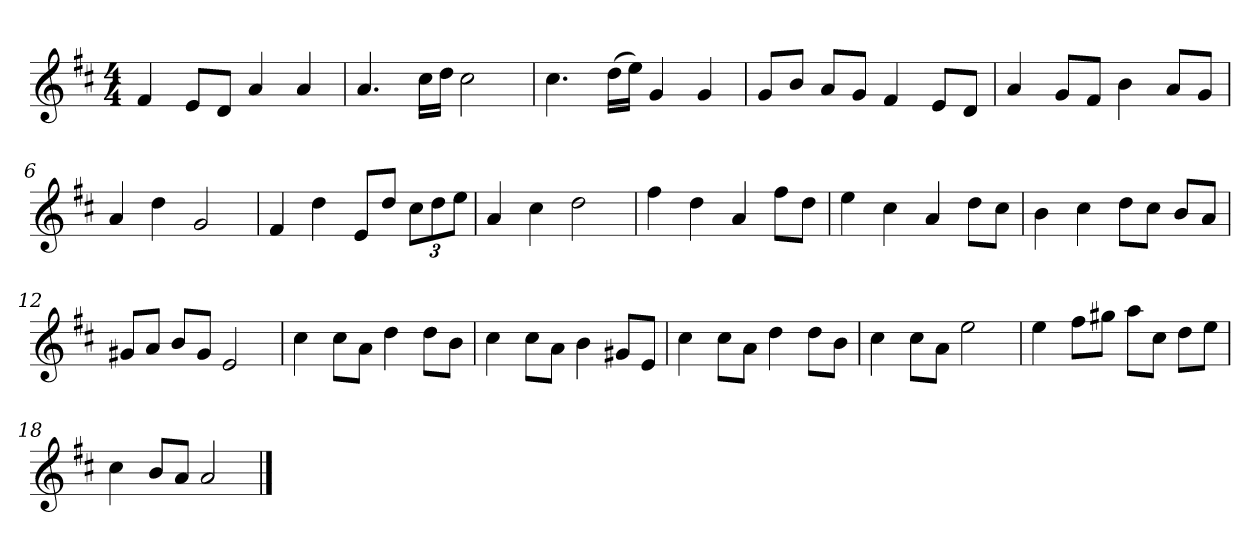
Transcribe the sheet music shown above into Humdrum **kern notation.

**kern
*part1
*staff1
*k[f#c#]
*M4/4
*MM120
=1
4f#
8eL
8dJ
4a
4a
=2
4.a
16cc#LL
16ddJJ
2cc#
=3
4.cc#
(16ddLL
16eeJJ)
4g
4g
=4
8gL
8bJ
8aL
8gJ
4f#
8eL
8dJ
=5
4a
8gL
8f#J
4b
8aL
8gJ
=6
4a
4dd
2g
=7
4f#
4dd
8eL
8ddJ
12cc#L
12dd
12eeJ
=8
4a
4cc#
2dd
=9
4ff#
4dd
4a
8ff#L
8ddJ
=10
4ee
4cc#
4a
8ddL
8cc#J
=11
4b
4cc#
8ddL
8cc#J
8bL
8aJ
=12
8g#XL
8aJ
8bL
8g#J
2e
=13
4cc#
8cc#L
8aJ
4dd
8ddL
8bJ
=14
4cc#
8cc#L
8aJ
4b
8g#XL
8eJ
=15
4cc#
8cc#L
8aJ
4dd
8ddL
8bJ
=16
4cc#
8cc#L
8aJ
2ee
=17
4ee
8ff#L
8gg#XJ
8aaL
8cc#J
8ddL
8eeJ
=18
4cc#
8bL
8aJ
2a
==
*-
